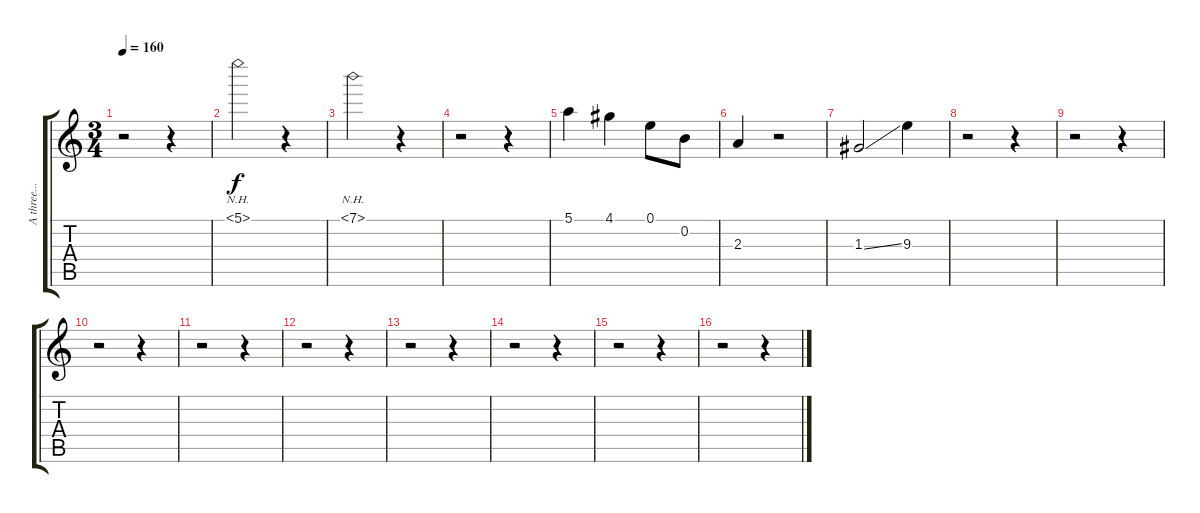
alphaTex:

\track ("A three..." "A three...") {instrument electricguitarjazz}
\staff {score tabs}
\tuning (E4 B3 G3 D3 A2 E2) {hide}
\ts (3 4)
\tempo 160
\clef g2
\ks c
r.2{dy f} r.4 |
5.1{nh}.2{volume 12} r.4 |
7.1{nh}.2 r.4 |
r.2 r.4 |
5.1.4{volume 10} 4.1.4 0.1.8 0.2.8 |
2.3.4 r.2 |
1.3{ss}.2 9.3.4 |
r.2 r.4 |
r.2 r.4 |
r.2 r.4 |
r.2 r.4 |
r.2 r.4 |
r.2 r.4 |
r.2 r.4 |
r.2 r.4 |
r.2 r.4
